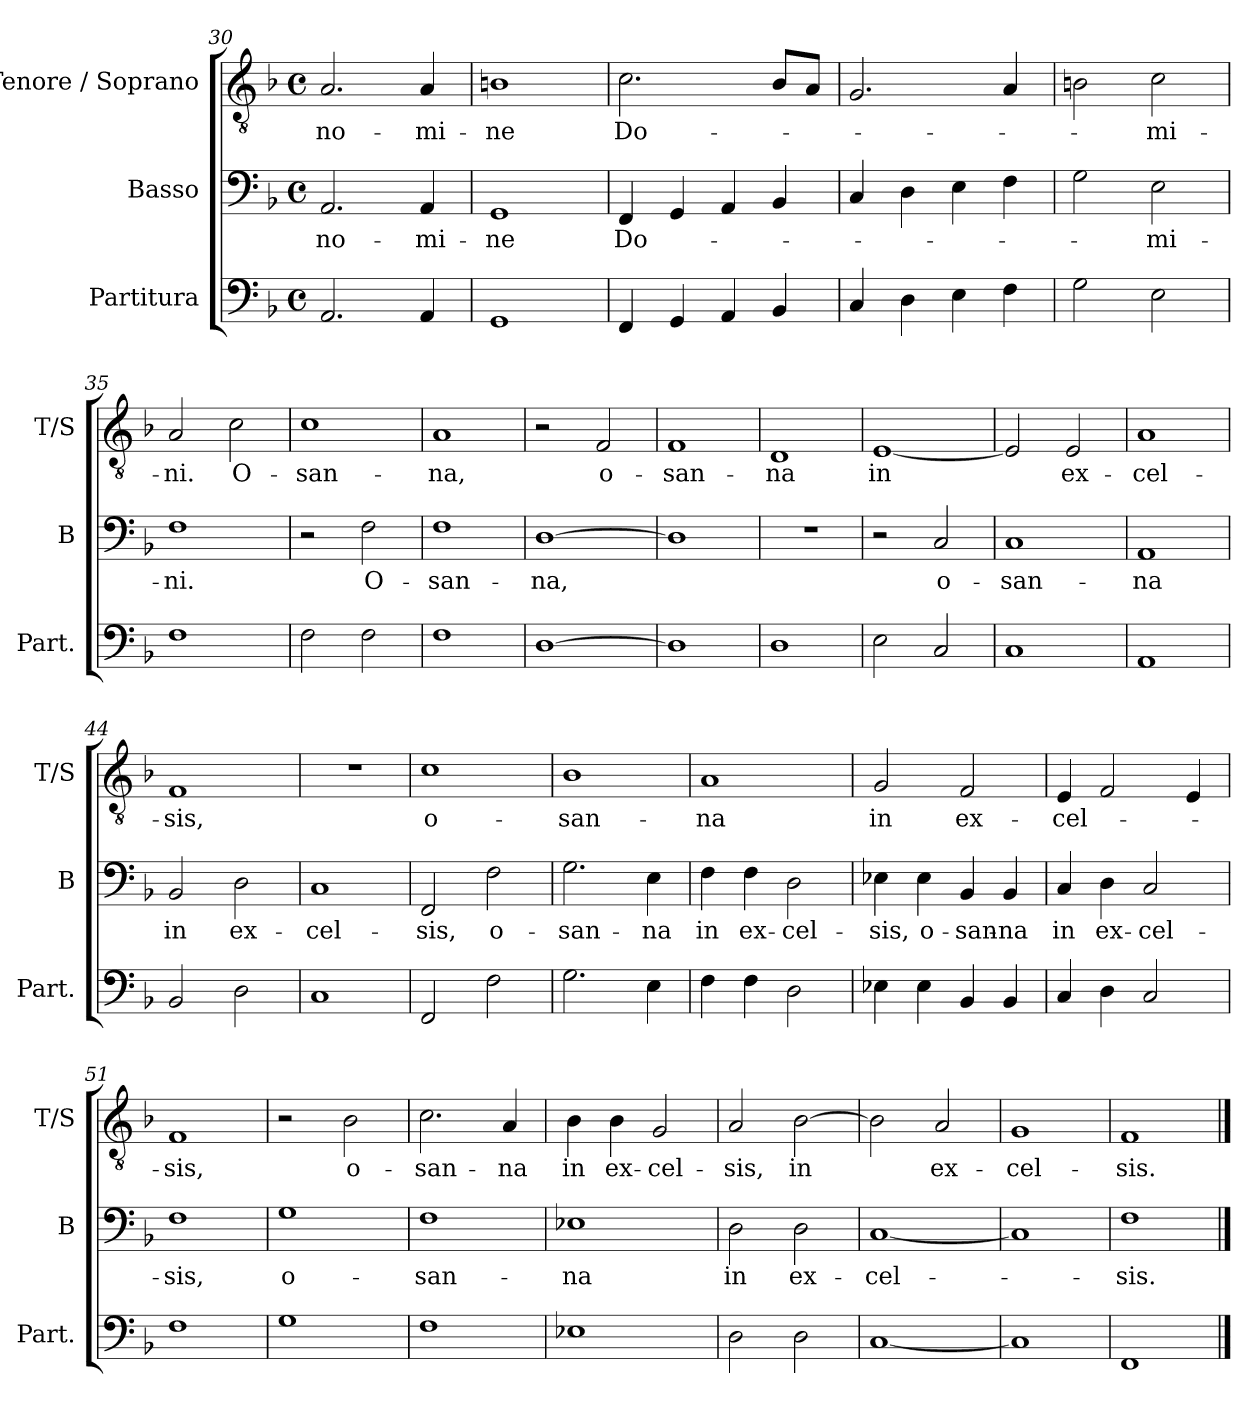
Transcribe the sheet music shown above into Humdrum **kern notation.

**kern	**kern	**text	**kern	**text
*part3	*part2	*part2	*part1	*part1
*staff3	*staff2	*staff2	*staff1	*staff1
*I"Partitura	*I"Basso	*	*I"Tenore / Soprano	*
*I'Part.	*I'B	*	*I'T/S	*
*clefF4	*clefF4	*	*clefGv2	*
*k[b-]	*k[b-]	*	*k[b-]	*
*F:	*F:	*	*F:	*
*M4/4	*M4/4	*	*M4/4	*
*met(c)	*met(c)	*	*met(c)	*
=30	=30	=30	=30	=30
2.AA/	2.AA/	no-	2.A/	no-
4AA/	4AA/	-mi-	4A/	-mi-
=31	=31	=31	=31	=31
1GG	1GG	-ne	1Bn	-ne
=32	=32	=32	=32	=32
4FF/	4FF/	Do-	2.c\	Do-
4GG/	4GG/	.	.	.
4AA/	4AA/	.	.	.
4BB-/	4BB-/	.	8B-/L	.
.	.	.	8A/J	.
=33	=33	=33	=33	=33
4C/	4C/	.	2.G/	.
4D\	4D\	.	.	.
4E\	4E\	.	.	.
4F\	4F\	.	4A/	.
=34	=34	=34	=34	=34
2G\	2G\	.	2Bn\	.
2E>\	2E\	-mi-	2c\	-mi-
=35	=35	=35	=35	=35
1F	1F	-ni.	2A/	-ni.
.	.	.	2c\	O-
=36	=36	=36	=36	=36
2F\	2r	.	1c	-san-
2F\	2F\	O-	.	.
=37	=37	=37	=37	=37
1F	1F	-san-	1A	-na,
=38	=38	=38	=38	=38
[1D	[1D	-na,	2r	.
.	.	.	2F/	o-
=39	=39	=39	=39	=39
1D]	1D]	.	1F	-san-
=40	=40	=40	=40	=40
1D	1r	.	1D	-na
=41	=41	=41	=41	=41
2E\	2r	.	[1E	in
2C/	2C/	o-	.	.
=42	=42	=42	=42	=42
1C	1C	-san-	2E/]	.
.	.	.	2E/	ex-
=43	=43	=43	=43	=43
1AA	1AA	-na	1A	-cel-
=44	=44	=44	=44	=44
2BB-/	2BB-/	in	1F	-sis,
2D\	2D\	ex-	.	.
=45	=45	=45	=45	=45
1C	1C	-cel-	1r	.
=46	=46	=46	=46	=46
2FF/	2FF/	-sis,	1c	o-
2F\	2F\	o-	.	.
=47	=47	=47	=47	=47
2.G\	2.G\	-san-	1B-	-san-
4E\	4E\	-na	.	.
=48	=48	=48	=48	=48
4F\	4F\	in	1A	-na
4F\	4F\	ex-	.	.
2D\	2D\	-cel-	.	.
=49	=49	=49	=49	=49
4E-X\	4E-X\	-sis,	2G/	in
4E-\	4E-\	o-	.	.
4BB-/	4BB-/	-san-	2F/	ex-
4BB-/	4BB-/	-na	.	.
=50	=50	=50	=50	=50
4C/	4C/	in	4E/	-cel-
4D\	4D\	ex-	2F/	.
2C/	2C/	-cel-	.	.
.	.	.	4E/	.
=51	=51	=51	=51	=51
1F	1F	-sis,	1F	-sis,
=52	=52	=52	=52	=52
1G	1G	o-	2r	.
.	.	.	2B-\	o-
=53	=53	=53	=53	=53
1F	1F	-san-	2.c\	-san-
.	.	.	4A/	-na
=54	=54	=54	=54	=54
1E-X	1E-X	-na	4B-\	in
.	.	.	4B-\	ex-
.	.	.	2G/	-cel-
=55	=55	=55	=55	=55
2D\	2D\	in	2A/	-sis,
2D>\	2D\	ex-	[2B-\	in
=56	=56	=56	=56	=56
[1C	[1C	-cel-	2B-\]	.
.	.	.	2A/	ex-
=57	=57	=57	=57	=57
1C]	1C]	.	1G	-cel-
=58	=58	=58	=58	=58
1FF	1F	-sis.	1F	-sis.
==	==	==	==	==
*-	*-	*-	*-	*-
